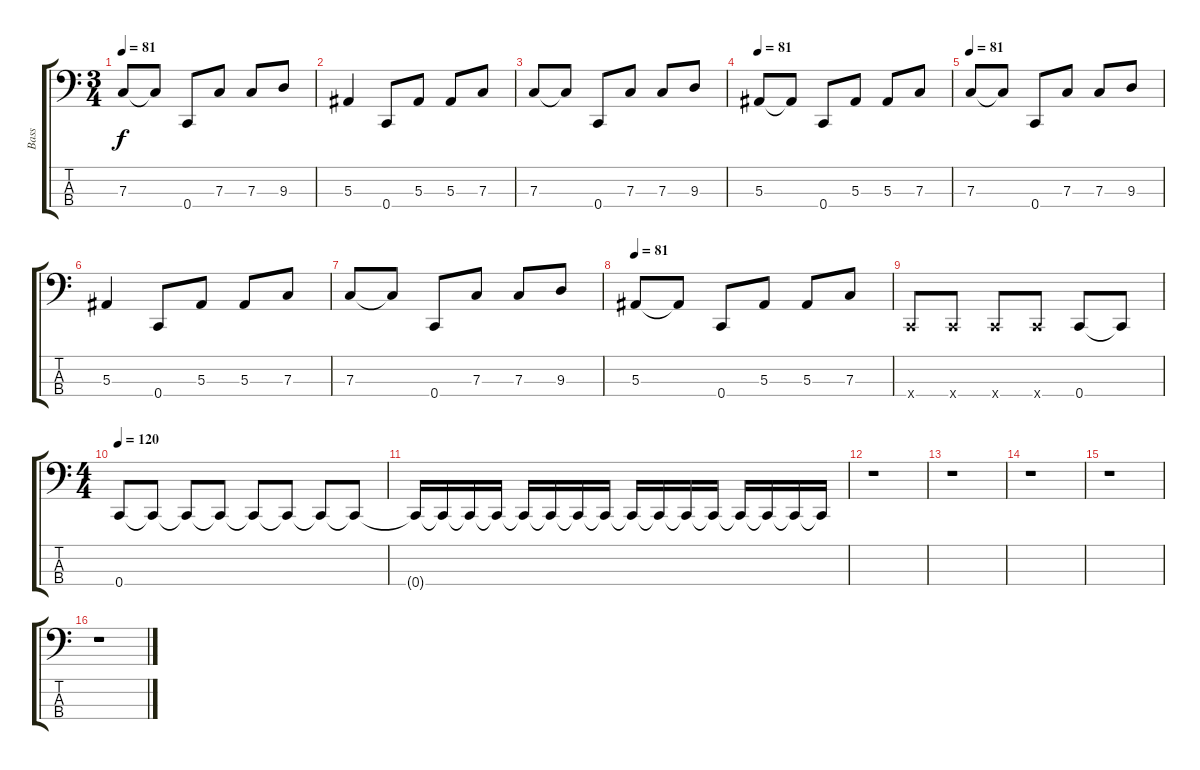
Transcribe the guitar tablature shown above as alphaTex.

\track ("Bass" "Bass") {instrument electricbassfinger}
\staff {score tabs}
\tuning (Eb2 Bb1 F1 C1) {hide}
\ts (3 4)
\tempo 81
\clef f4
\ks c
7.3.8{dy f} 7.3{t}.8 0.4.8 7.3.8 7.3.8 9.3.8 |
5.3.4 0.4.8 5.3.8 5.3.8 7.3.8 |
7.3.8 7.3{t}.8 0.4.8 7.3.8 7.3.8 9.3.8 |
\tempo 81
5.3.8 5.3{t}.8 0.4.8 5.3.8 5.3.8 7.3.8 |
\tempo 81
7.3.8 7.3{t}.8 0.4.8 7.3.8 7.3.8 9.3.8 |
5.3.4 0.4.8 5.3.8 5.3.8 7.3.8 |
7.3.8 7.3{t}.8 0.4.8 7.3.8 7.3.8 9.3.8 |
\tempo 81
5.3.8 5.3{t}.8 0.4.8 5.3.8 5.3.8 7.3.8 |
0.4{x}.8 0.4{x}.8 0.4{x}.8 0.4{x}.8 0.4.8 0.4{t}.8 |
\ts (4 4)
\tempo 120
0.4.8 0.4{t}.8 0.4{t}.8 0.4{t}.8 0.4{t}.8 0.4{t}.8 0.4{t}.8 0.4{t}.8 |
0.4{t}.16 0.4{t}.16 0.4{t}.16 0.4{t}.16 0.4{t}.16 0.4{t}.16 0.4{t}.16 0.4{t}.16 0.4{t}.16 0.4{t}.16 0.4{t}.16 0.4{t}.16 0.4{t}.16 0.4{t}.16 0.4{t}.16 0.4{t}.16 |
r.1 |
r.1 |
r.1 |
r.1 |
r.1
